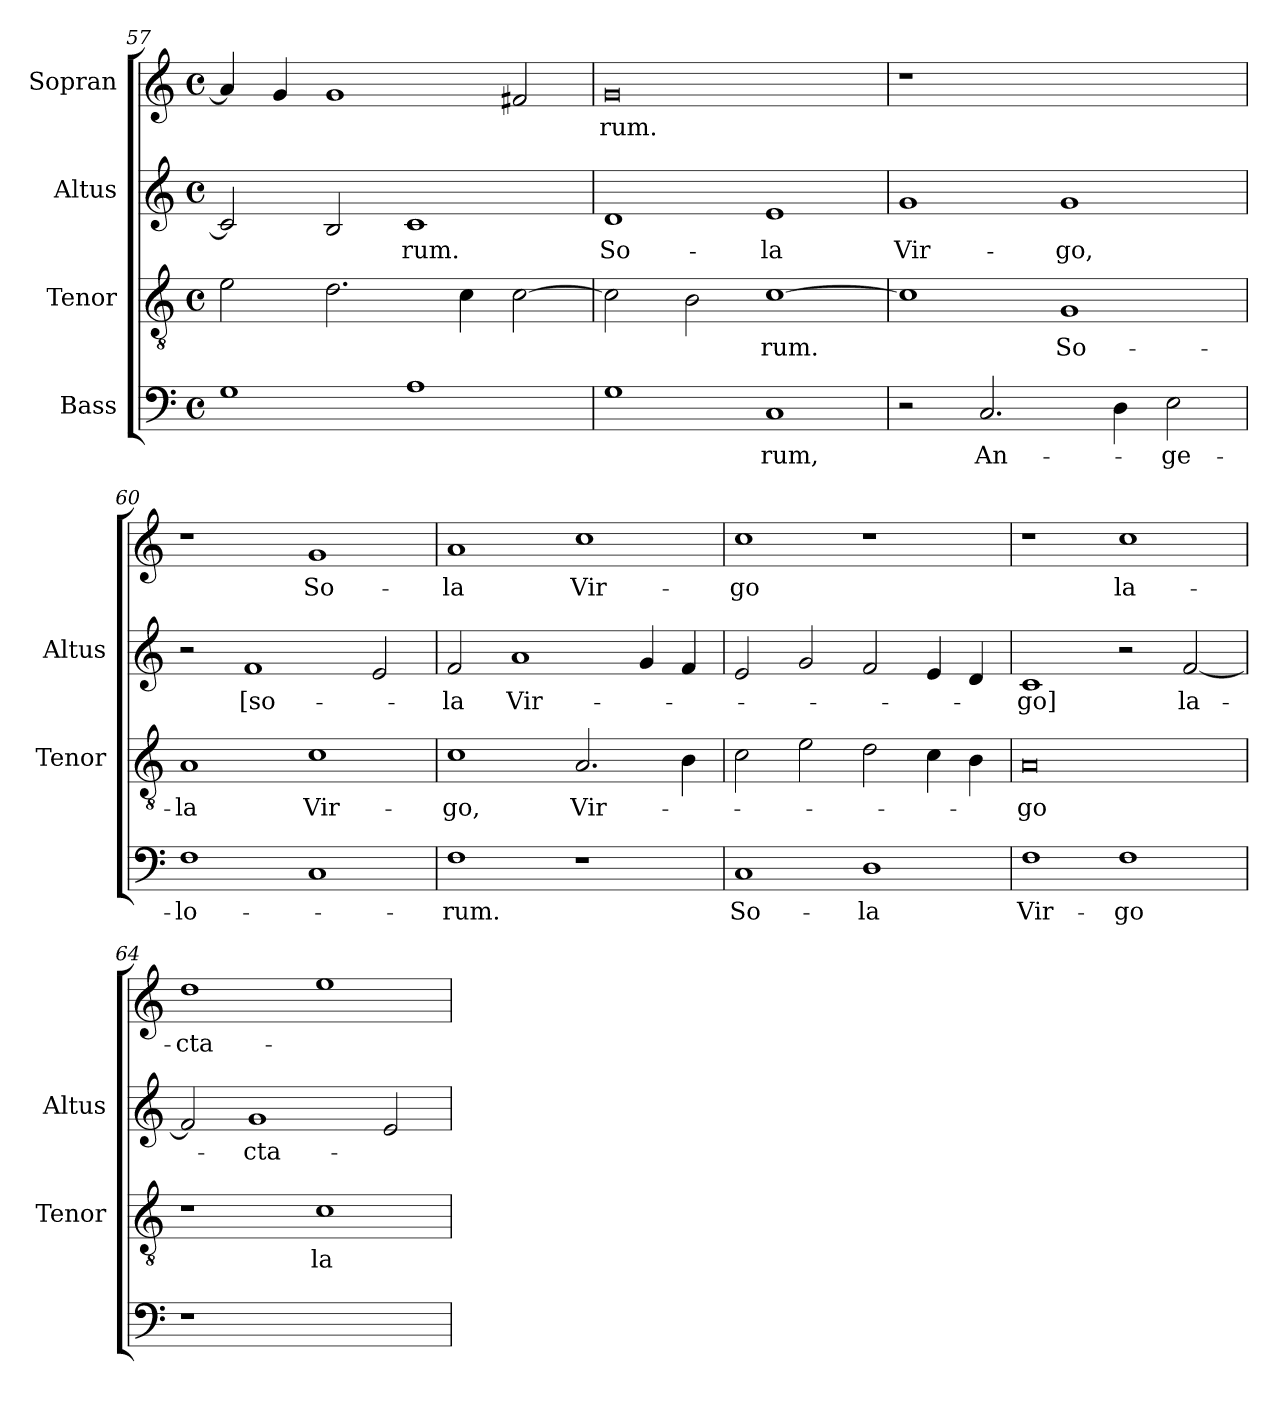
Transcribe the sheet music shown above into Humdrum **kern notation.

**kern	**text	**kern	**text	**kern	**text	**kern	**text
*part4	*part4	*part3	*part3	*part2	*part2	*part1	*part1
*staff4	*staff4	*staff3	*staff3	*staff2	*staff2	*staff1	*staff1
*I"Bass	*	*I"Tenor	*	*I"Altus	*	*I"Sopran	*
*	*	*I'Tenor	*	*I'Altus	*	*	*
*clefF4	*	*clefGv2	*	*clefG2	*	*clefG2	*
*	*	*ITrd7c12	*	*	*	*	*
*k[]	*	*k[]	*	*k[]	*	*k[]	*
*M4/4	*	*M4/4	*	*M4/4	*	*M4/4	*
*met(c)	*	*met(c)	*	*met(c)	*	*met(c)	*
=57	=57	=57	=57	=57	=57	=57	=57
1Gi	.	2Ei\	.	2ci/]	.	4ai/]	.
.	.	.	.	.	.	4gi/	.
.	.	2.Di\	.	2Bi/	.	1gi	.
!	!	!	!	!	!LO:LY:b:color=#000000	!	!
1Ai	.	.	.	1ci	-rum.	.	.
.	.	4Ci\	.	.	.	.	.
.	.	[>2Ci\	.	.	.	2f#Xi/	.
!!LO:LB:g=z
=58	=58	=58	=58	=58	=58	=58	=58
!	!	!	!	!	!LO:LY:b:color=#000000	!	!
!	!	!	!	!	!	!	!LO:LY:b:color=#000000
1Gi	.	2Ci\]	.	1di	So-	0gi	-rum.
.	.	2BBi\	.	.	.	.	.
!	!LO:LY:b:color=#000000	!	!	!	!	!	!
!	!	!	!LO:LY:b:color=#000000	!	!	!	!
!	!	!	!	!	!LO:LY:b:color=#000000	!	!
1Ci	-rum,	[>1Ci	-rum.	1ei	-la	.	.
=59	=59	=59	=59	=59	=59	=59	=59
!	!	!	!	!	!LO:LY:b:color=#000000	!LO:N:vis=1	!
2r	.	1Ci]	.	1gi	Vir-	1r	.
!	!LO:LY:b:color=#000000	!	!	!	!	!	!
2.Ci/	An-	.	.	.	.	.	.
!	!	!	!LO:LY:b:color=#000000	!	!	!	!
!	!	!	!	!	!LO:LY:b:color=#000000	!	!
.	.	1GGi	So-	1gi	-go,	1ryy	.
4Di\	.	.	.	.	.	.	.
!	!LO:LY:b:color=#000000	!	!	!	!	!	!
2Ei\	-ge-	.	.	.	.	.	.
=60	=60	=60	=60	=60	=60	=60	=60
!	!LO:LY:b:color=#000000	!	!	!	!	!	!
!	!	!	!LO:LY:b:color=#000000	!	!	!	!
1Fi	-lo-	1AAi	-la	2r	.	1r	.
!	!	!	!	!	!LO:LY:b:color=#000000	!	!
.	.	.	.	1fi	[so-	.	.
!	!	!	!LO:LY:b:color=#000000	!	!	!	!
!	!	!	!	!	!	!	!LO:LY:b:color=#000000
1Ci	.	1Ci	Vir-	.	.	1gi	So-
.	.	.	.	2ei/	.	.	.
=61	=61	=61	=61	=61	=61	=61	=61
!	!LO:LY:b:color=#000000	!	!	!	!	!	!
!	!	!	!LO:LY:b:color=#000000	!	!	!	!
!	!	!	!	!	!LO:LY:b:color=#000000	!	!
!	!	!	!	!	!	!	!LO:LY:b:color=#000000
1Fi	-rum.	1Ci	-go,	2fi/	-la	1ai	-la
!	!	!	!	!	!LO:LY:b:color=#000000	!	!
.	.	.	.	1ai	Vir-	.	.
!	!	!	!LO:LY:b:color=#000000	!	!	!	!
!	!	!	!	!	!	!	!LO:LY:b:color=#000000
1r	.	2.AAi/	Vir-	.	.	1cci	Vir-
.	.	.	.	4gi/	.	.	.
.	.	4BBi\	.	4fi/	.	.	.
=62	=62	=62	=62	=62	=62	=62	=62
!	!LO:LY:b:color=#000000	!	!	!	!	!	!
!	!	!	!	!	!	!	!LO:LY:b:color=#000000
1Ci	So-	2Ci\	.	2ei/	.	1cci	-go
.	.	2Ei\	.	2gi/	.	.	.
!	!LO:LY:b:color=#000000	!	!	!	!	!	!
1Di	-la	2Di\	.	2fi/	.	1r	.
.	.	4Ci\	.	4ei/	.	.	.
.	.	4BBi\	.	4di/	.	.	.
=63	=63	=63	=63	=63	=63	=63	=63
!	!LO:LY:b:color=#000000	!	!	!	!	!	!
!	!	!	!LO:LY:b:color=#000000	!	!	!	!
!	!	!	!	!	!LO:LY:b:color=#000000	!	!
1Fi	Vir-	0AAi	-go	1ci	-go]	1r	.
!	!LO:LY:b:color=#000000	!	!	!	!	!	!
!	!	!	!	!	!	!	!LO:LY:b:color=#000000
1Fi	-go	.	.	2r	.	1cci	la-
!	!	!	!	!	!LO:LY:b:color=#000000	!	!
.	.	.	.	[<2fi/	la-	.	.
=64	=64	=64	=64	=64	=64	=64	=64
!LO:N:vis=1	!	!	!	!	!	!	!
!	!	!	!	!	!	!	!LO:LY:b:color=#000000
1r	.	1r	.	2fi/]	.	1ddi	-cta-
!	!	!	!	!	!LO:LY:b:color=#000000	!	!
.	.	.	.	1gi	-cta-	.	.
!	!	!	!LO:LY:b:color=#000000	!	!	!	!
1ryy	.	1Ci	la-	.	.	1eei	.
.	.	.	.	2ei/	.	.	.
=	=	=	=	=	=	=	=
*-	*-	*-	*-	*-	*-	*-	*-
